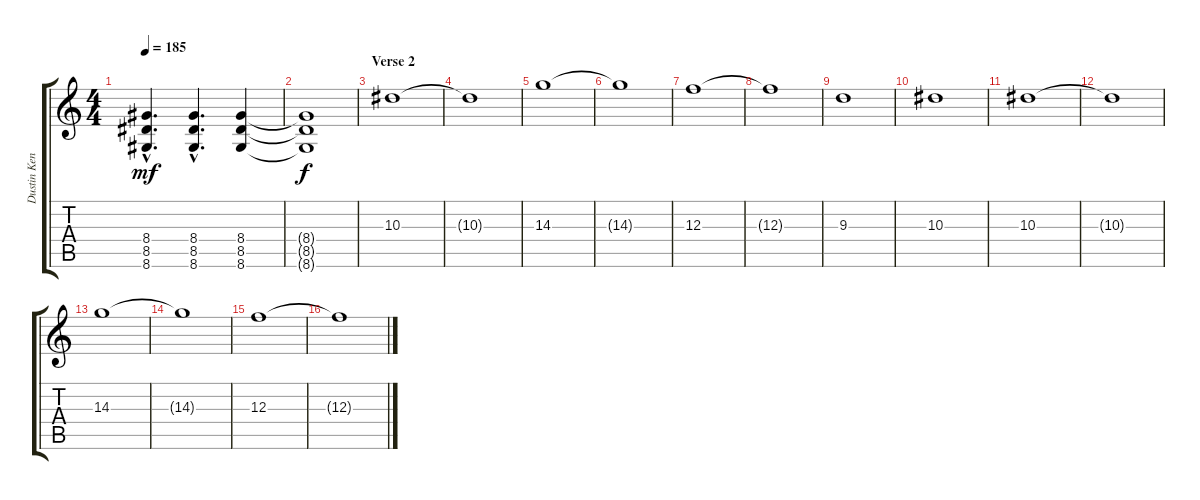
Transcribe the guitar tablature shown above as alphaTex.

\track ("Dustin Kensrue (Guitar)" "Dustin Ken") {instrument overdrivenguitar}
\staff {score tabs}
\tuning (D4 A3 F3 C3 G2 C2) {hide}
\ts (4 4)
\tempo 185
\clef g2
\ks c
(8.4{hac} 8.5{hac} 8.6{hac}).4{d dy mf} (8.4{hac} 8.5{hac} 8.6{hac}).4{d} (8.4 8.5 8.6).4 |
(8.4{t} 8.5{t} 8.6{t}).1{dy f} |
\section ("" "Verse 2")
10.3.1{balance 4} |
10.3{t}.1 |
14.3.1{balance 4} |
14.3{t}.1 |
12.3.1{balance 4} |
12.3{t}.1 |
9.3.1{balance 4} |
10.3.1{balance 4} |
10.3.1{balance 4} |
10.3{t}.1 |
14.3.1{balance 4} |
14.3{t}.1 |
12.3.1{balance 4} |
12.3{t}.1
